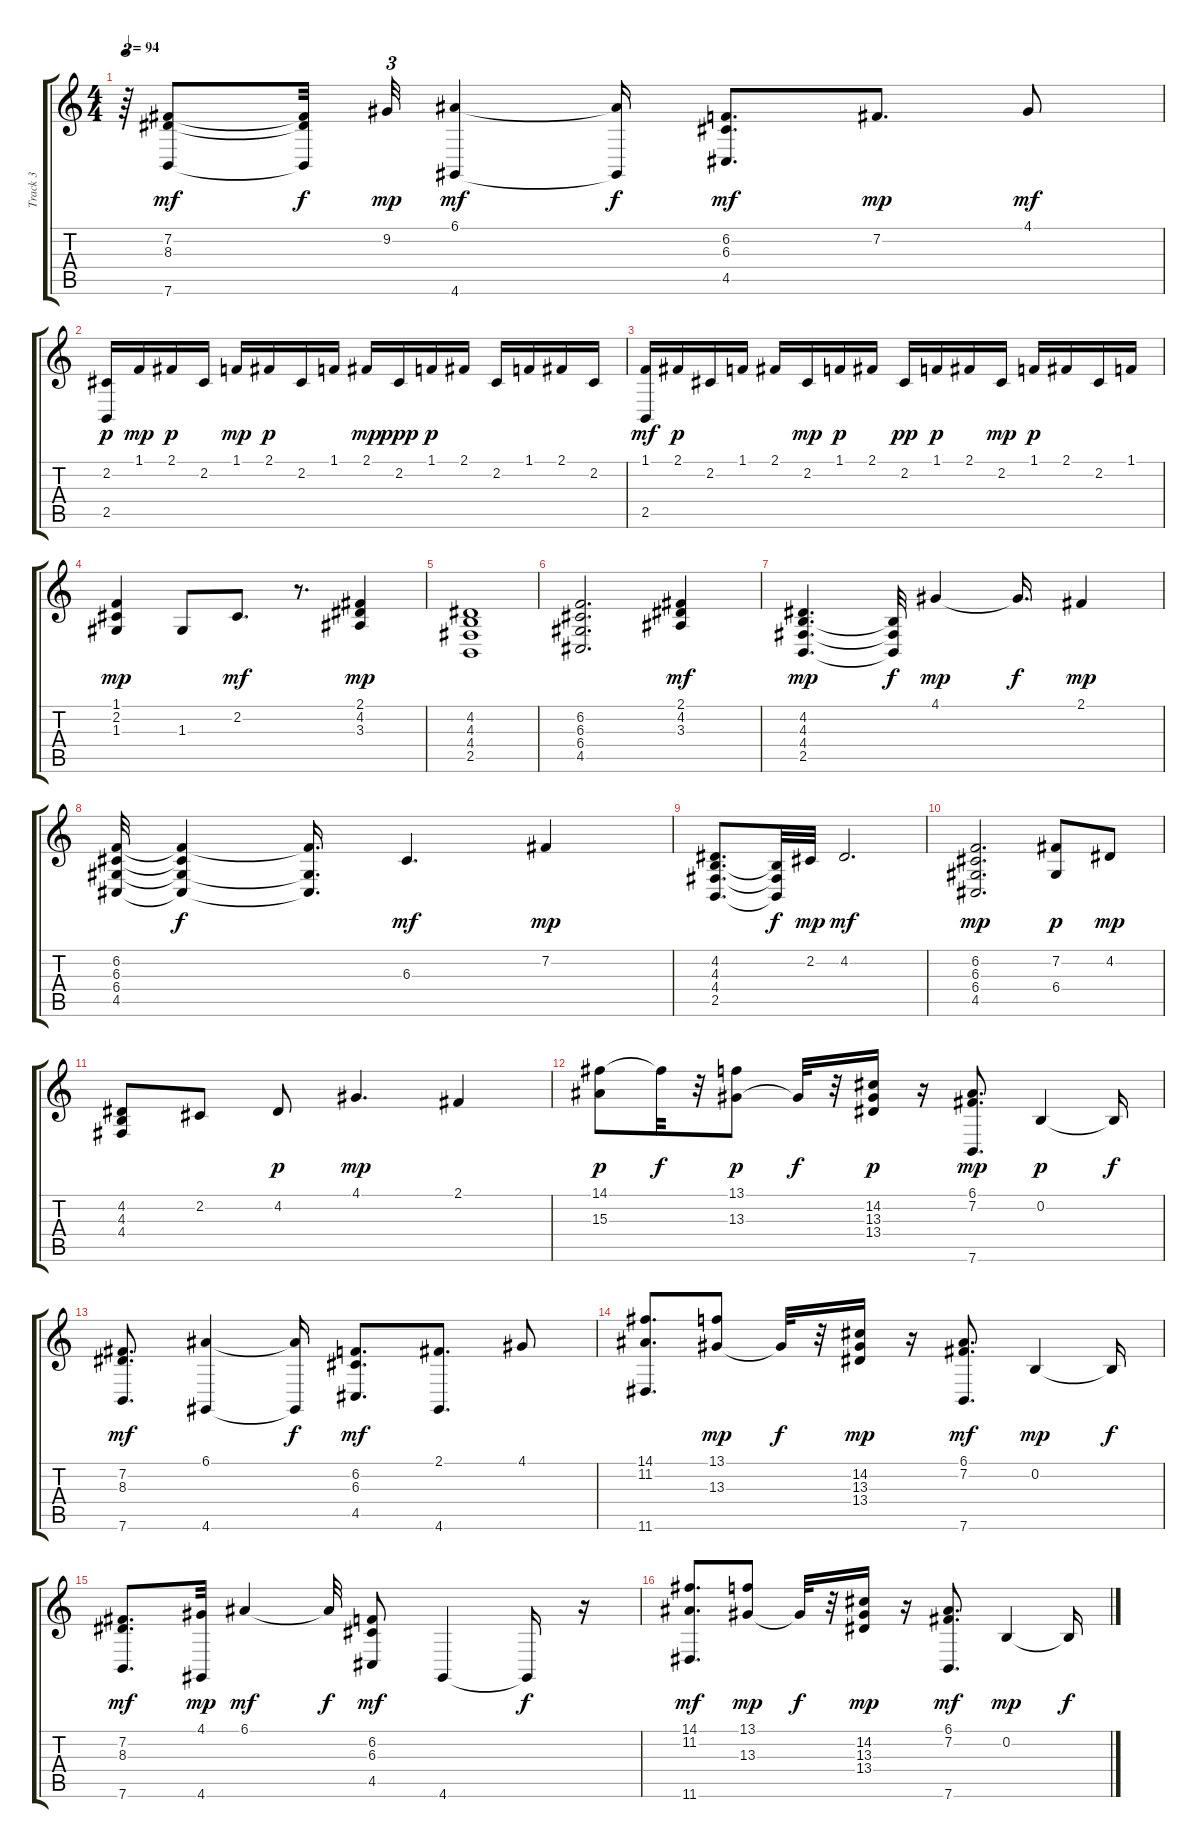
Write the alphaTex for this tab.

\track ("Track 3" "Track 3") {instrument electricpiano1}
\staff {score tabs}
\tuning (E4 B3 G3 D3 A2 E2) {hide}
\ts (4 4)
\tempo 94
\clef g2
\ks c
r.64{tu (3 2) dy f} (7.2 8.3 7.6).8{dy mf} (7.2{t} 8.3{t} 7.6{t}).32{dy f} 9.2.32{tu (3 2) dy mp} (6.1 4.6).4{dy mf} (6.1{t} 4.6{t}).16{dy f} (6.2 6.3 4.5).8{d dy mf} 7.2.8{d dy mp} 4.1.8{dy mf} |
(2.2 2.5).16{dy p} 1.1.16{dy mp} 2.1.16{dy p} 2.2.16 1.1.16{dy mp} 2.1.16{dy p} 2.2.16 1.1.16 2.1.16{dy mp} 2.2.16{dy ppp} 1.1.16{dy p} 2.1.16 2.2.16 1.1.16 2.1.16 2.2.16 |
(1.1 2.5).16{dy mf} 2.1.16{dy p} 2.2.16 1.1.16 2.1.16 2.2.16{dy mp} 1.1.16{dy p} 2.1.16 2.2.16{dy pp} 1.1.16{dy p} 2.1.16 2.2.16{dy mp} 1.1.16{dy p} 2.1.16 2.2.16 1.1.16 |
(1.1 2.2 1.3).4{dy mp} 1.3.8 2.2.8{d dy mf} r.8{d} (2.1 4.2 3.3).4{dy mp} |
(4.2 4.3 4.4 2.5).1 |
(6.2 6.3 6.4 4.5).2{d} (2.1 4.2 3.3).4{dy mf} |
(4.2 4.3 4.4 2.5).4{d dy mp} (4.3{t} 4.4{t} 2.5{t}).32{dy f} 4.1.4{dy mp} 4.1{t}.16{d dy f} 2.1.4{dy mp} |
(6.2 6.3 6.4 4.5).32 (6.2{t} 6.3{t} 6.4{t} 4.5{t}).4{dy f} (6.2{t} 6.4{t} 4.5{t}).16{d} 6.3.4{d dy mf} 7.2.4{dy mp} |
(4.2 4.3 4.4 2.5).8{d} (4.3{t} 4.4{t} 2.5{t}).32{dy f} 2.2.32{dy mp} 4.2.2{d dy mf} |
(6.2 6.3 6.4 4.5).2{d dy mp} (7.2 6.4).8{dy p} 4.2.8{dy mp} |
(4.2 4.3 4.4).8 2.2.8 4.2.8{dy p} 4.1.4{d dy mp} 2.1.4 |
(14.1 15.3).8{dy p} 14.1{t}.32{dy f} r.32 (13.1 13.3).8{dy p} 13.3{t}.32{dy f} r.32 (14.2 13.3 13.4).16{dy p} r.16 (6.1 7.2 7.6).8{d dy mp} 0.2.4{dy p} 0.2{t}.16{dy f} |
(7.2 8.3 7.6).8{d dy mf} (6.1 4.6).4 (6.1{t} 4.6{t}).16{dy f} (6.2 6.3 4.5).8{d dy mf} (2.1 4.6).8{d} 4.1.8 |
(14.1 11.2 11.6).8{d} (13.1 13.3).8{dy mp} 13.3{t}.32{dy f} r.32 (14.2 13.3 13.4).16{dy mp} r.16 (6.1 7.2 7.6).8{d dy mf} 0.2.4{dy mp} 0.2{t}.16{dy f} |
(7.2 8.3 7.6).8{d dy mf} (4.1 4.6).32{dy mp} 6.1.4{dy mf} 6.1{t}.32{dy f} (6.2 6.3 4.5).8{dy mf} 4.6.4 4.6{t}.16{dy f} r.16 |
(14.1 11.2 11.6).8{d dy mf} (13.1 13.3).8{dy mp} 13.3{t}.32{dy f} r.32 (14.2 13.3 13.4).16{dy mp} r.16 (6.1 7.2 7.6).8{d dy mf} 0.2.4{dy mp} 0.2{t}.16{dy f}
